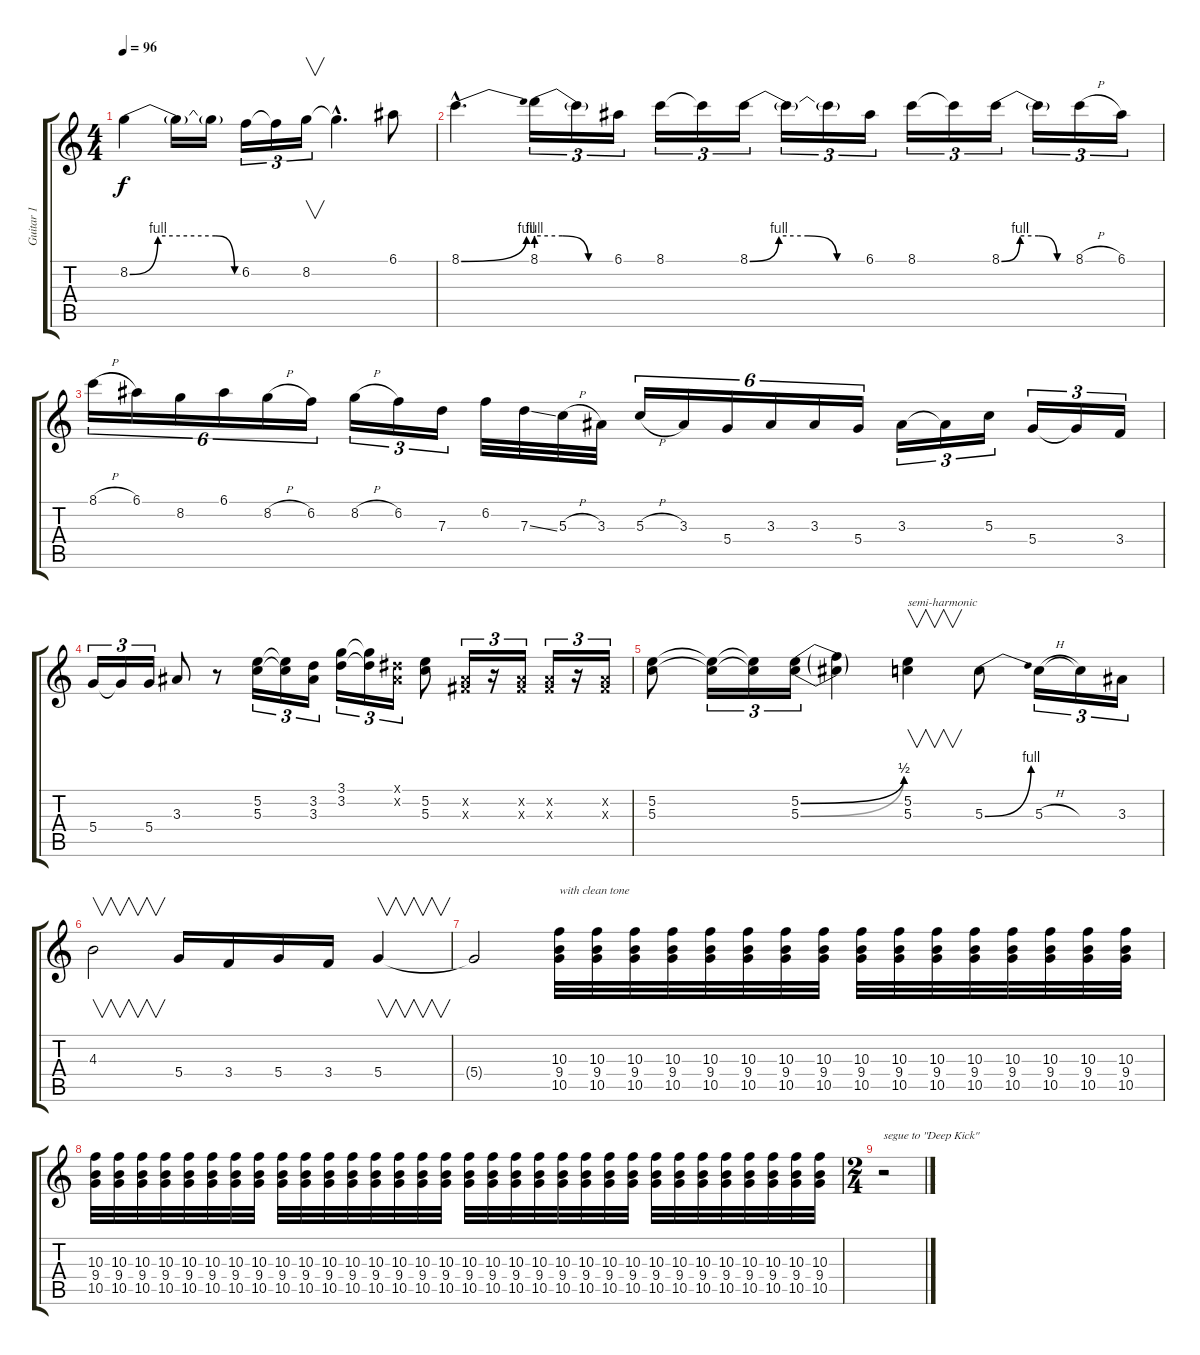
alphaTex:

\track ("Guitar 1" "Guitar 1") {instrument electricguitarclean}
\staff {score tabs}
\tuning (E4 B3 G3 D3 A2 E2) {hide}
\ts (4 4)
\tempo 96
\clef g2
\ks c
8.2{be (custom 0 0 15 4 46 4 56 0 60 0)}.4{dy f} 8.2{t}.16 8.2{t}.16 6.2.16{tu (3 2)} 6.2{t}.16{tu (3 2)} 8.2.16{v tu (3 2)} 8.2{hac t}.4{d} 6.1.8 |
8.1{be (bend 0 0 60 4) hac}.4{d instrument distortionguitar} 8.1{be (custom 0 4 20 4 40 0 60 0)}.16{tu (3 2)} 8.1{t}.16{tu (3 2)} 6.1.16{tu (3 2)} 8.1.16{tu (3 2)} 8.1{t}.16{tu (3 2)} 8.1{be (custom 0 0 15 4 30 4 45 0 60 0)}.16{tu (3 2)} 8.1{t}.16{tu (3 2)} 8.1{t}.16{tu (3 2)} 6.1.16{tu (3 2)} 8.1.16{tu (3 2)} 8.1{t}.16{tu (3 2)} 8.1{be (custom 0 0 15 4 30 4 45 0 60 0)}.16{tu (3 2)} 8.1{t}.16{tu (3 2)} 8.1{h}.16{tu (3 2)} 6.1.16{tu (3 2)} |
8.1{h}.16{tu (6 4) instrument distortionguitar} 6.1.16{tu (6 4)} 8.2.16{tu (6 4)} 6.1.16{tu (6 4)} 8.2{h}.16{tu (6 4)} 6.2.16{tu (6 4)} 8.2{h}.16{tu (3 2)} 6.2.16{tu (3 2)} 7.3.16{tu (3 2)} 6.2.32 7.3{ss}.32 5.3{h}.32 3.3.32 5.3{h}.16{tu (6 4)} 3.3.16{tu (6 4)} 5.4.16{tu (6 4)} 3.3.16{tu (6 4)} 3.3.16{tu (6 4)} 5.4.16{tu (6 4)} 3.3.16{tu (3 2)} 3.3{t}.16{tu (3 2)} 5.3.16{tu (3 2)} 5.4.16{tu (3 2)} 5.4{t}.16{tu (3 2)} 3.4.16{tu (3 2)} |
5.4.16{tu (3 2)} 5.4{t}.16{tu (3 2)} 5.4.16{tu (3 2)} 3.3.8 r.8 (5.2 5.3).16{tu (3 2)} (5.2{t} 5.3{t}).16{tu (3 2)} (3.2 3.3).16{tu (3 2)} (3.1 3.2).16{tu (3 2)} (3.1{t} 3.2{t}).16{tu (3 2)} (-1.1{x} -1.2{x}).16{tu (3 2)} (5.2 5.3).8 (-1.2{x} -1.3{x}).16{tu (3 2)} r.16{tu (3 2)} (-1.2{x} -1.3{x}).16{tu (3 2)} (-1.2{x} -1.3{x}).16{tu (3 2)} r.16{tu (3 2)} (-1.2{x} -1.3{x}).16{tu (3 2)} |
(5.2 5.3).8{instrument distortionguitar} (5.2{t} 5.3{t}).16{tu (3 2)} (5.2{t} 5.3{t}).16{tu (3 2)} (5.2{be (bend 0 0 60 2)} 5.3{be (bend 0 0 60 2)}).16{tu (3 2)} (5.2{t} 5.3{t}).4 (5.2 5.3).4{v txt "semi-harmonic"} 5.3{be (bend 0 0 60 4)}.8 5.3{h}.16{tu (3 2)} 5.3{t}.16{tu (3 2)} 3.3.16{tu (3 2)} |
4.3.2{v} 5.4.16 3.4.16 5.4.16 3.4.16 5.4.4{v} |
5.4{t}.2 (10.3 9.4 10.5).32{txt "with clean tone" instrument electricguitarclean} (10.3 9.4 10.5).32 (10.3 9.4 10.5).32 (10.3 9.4 10.5).32 (10.3 9.4 10.5).32 (10.3 9.4 10.5).32 (10.3 9.4 10.5).32 (10.3 9.4 10.5).32 (10.3 9.4 10.5).32 (10.3 9.4 10.5).32 (10.3 9.4 10.5).32 (10.3 9.4 10.5).32 (10.3 9.4 10.5).32 (10.3 9.4 10.5).32 (10.3 9.4 10.5).32 (10.3 9.4 10.5).32 |
(10.3 9.4 10.5).32 (10.3 9.4 10.5).32 (10.3 9.4 10.5).32 (10.3 9.4 10.5).32 (10.3 9.4 10.5).32 (10.3 9.4 10.5).32 (10.3 9.4 10.5).32 (10.3 9.4 10.5).32 (10.3 9.4 10.5).32 (10.3 9.4 10.5).32 (10.3 9.4 10.5).32 (10.3 9.4 10.5).32 (10.3 9.4 10.5).32 (10.3 9.4 10.5).32 (10.3 9.4 10.5).32 (10.3 9.4 10.5).32 (10.3 9.4 10.5).32 (10.3 9.4 10.5).32 (10.3 9.4 10.5).32 (10.3 9.4 10.5).32 (10.3 9.4 10.5).32 (10.3 9.4 10.5).32 (10.3 9.4 10.5).32 (10.3 9.4 10.5).32 (10.3 9.4 10.5).32 (10.3 9.4 10.5).32 (10.3 9.4 10.5).32 (10.3 9.4 10.5).32 (10.3 9.4 10.5).32 (10.3 9.4 10.5).32 (10.3 9.4 10.5).32 (10.3 9.4 10.5).32 |
\ts (2 4)
r.2{txt "segue to \"Deep Kick\""}
